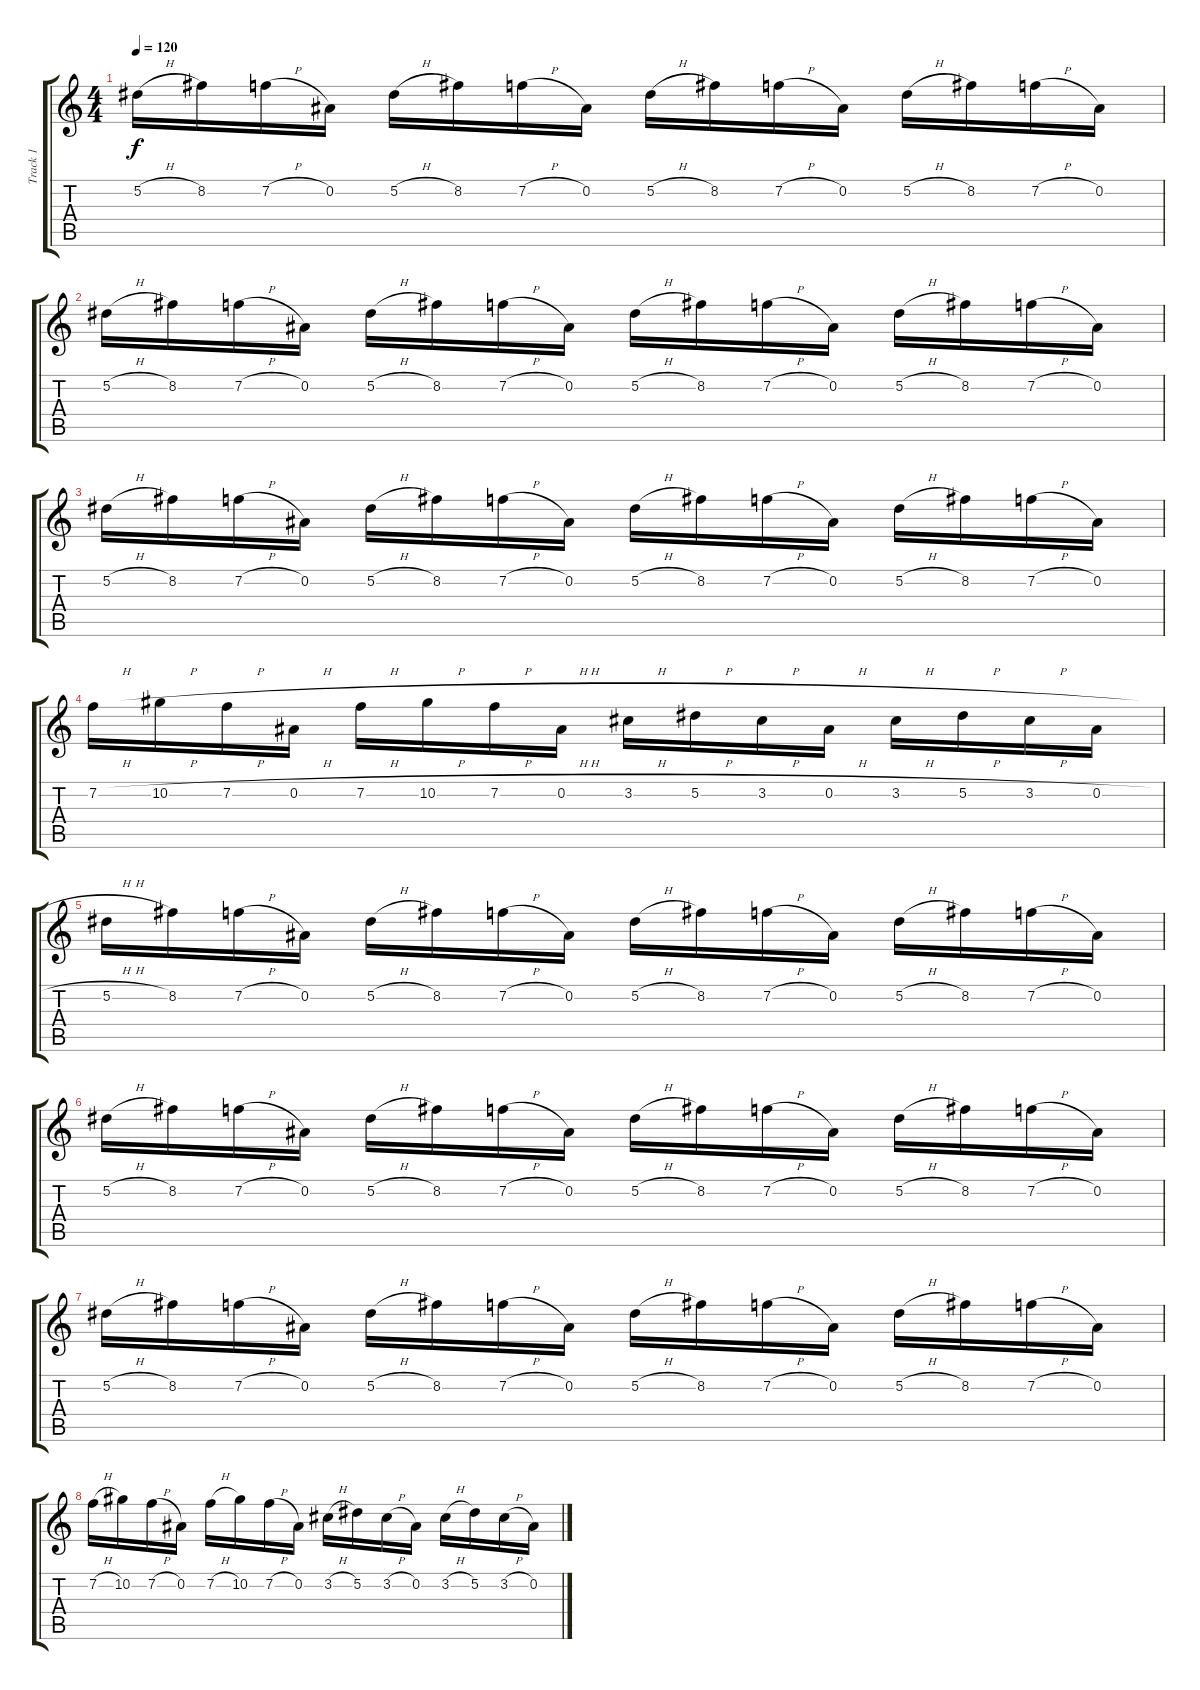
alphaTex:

\track ("Track 1" "Track 1") {instrument distortionguitar}
\staff {score tabs}
\tuning (Eb4 Bb3 Gb3 Db3 Ab2 Db2) {hide}
\ts (4 4)
\tempo 120
\clef g2
\ks c
5.2{h}.16{dy f} 8.2.16 7.2{h}.16 0.2.16 5.2{h}.16 8.2.16 7.2{h}.16 0.2.16 5.2{h}.16 8.2.16 7.2{h}.16 0.2.16 5.2{h}.16 8.2.16 7.2{h}.16 0.2.16 |
5.2{h}.16 8.2.16 7.2{h}.16 0.2.16 5.2{h}.16 8.2.16 7.2{h}.16 0.2.16 5.2{h}.16 8.2.16 7.2{h}.16 0.2.16 5.2{h}.16 8.2.16 7.2{h}.16 0.2.16 |
5.2{h}.16 8.2.16 7.2{h}.16 0.2.16 5.2{h}.16 8.2.16 7.2{h}.16 0.2.16 5.2{h}.16 8.2.16 7.2{h}.16 0.2.16 5.2{h}.16 8.2.16 7.2{h}.16 0.2.16 |
7.2{h}.16 10.2{h}.16 7.2{h}.16 0.2{h}.16 7.2{h}.16 10.2{h}.16 7.2{h}.16 0.2{h}.16 3.2{h}.16 5.2{h}.16 3.2{h}.16 0.2{h}.16 3.2{h}.16 5.2{h}.16 3.2{h}.16 0.2{h}.16 |
5.2{h}.16 8.2.16 7.2{h}.16 0.2.16 5.2{h}.16 8.2.16 7.2{h}.16 0.2.16 5.2{h}.16 8.2.16 7.2{h}.16 0.2.16 5.2{h}.16 8.2.16 7.2{h}.16 0.2.16 |
5.2{h}.16 8.2.16 7.2{h}.16 0.2.16 5.2{h}.16 8.2.16 7.2{h}.16 0.2.16 5.2{h}.16 8.2.16 7.2{h}.16 0.2.16 5.2{h}.16 8.2.16 7.2{h}.16 0.2.16 |
5.2{h}.16 8.2.16 7.2{h}.16 0.2.16 5.2{h}.16 8.2.16 7.2{h}.16 0.2.16 5.2{h}.16 8.2.16 7.2{h}.16 0.2.16 5.2{h}.16 8.2.16 7.2{h}.16 0.2.16 |
7.2{h}.16 10.2.16 7.2{h}.16 0.2.16 7.2{h}.16 10.2.16 7.2{h}.16 0.2.16 3.2{h}.16 5.2.16 3.2{h}.16 0.2.16 3.2{h}.16 5.2.16 3.2{h}.16 0.2.16
